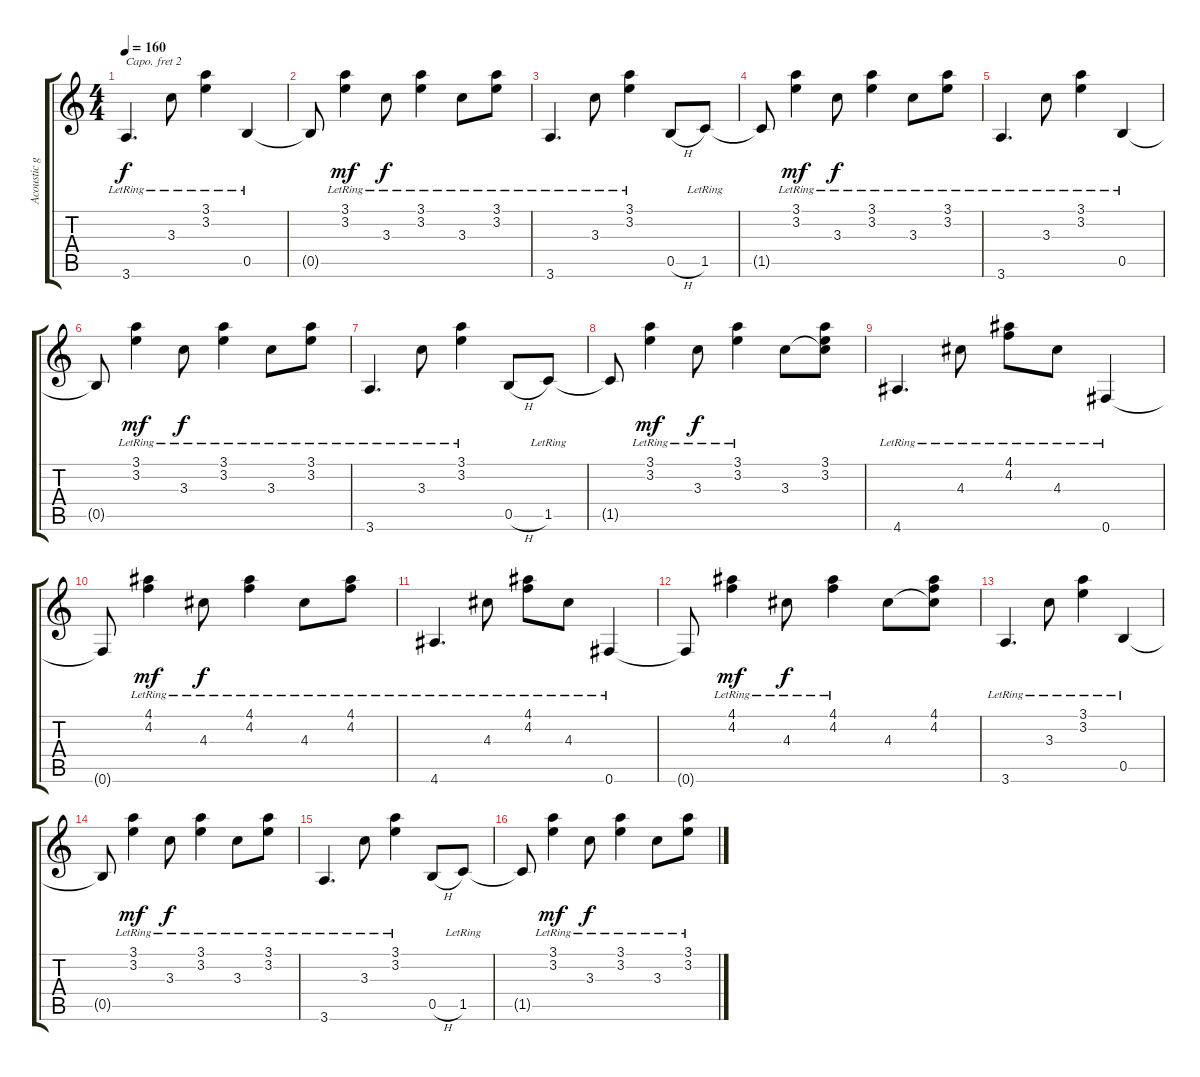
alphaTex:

\track ("Acoustic guitar" "Acoustic g") {instrument acousticguitarsteel}
\staff {score tabs}
\capo 2
\tuning (E4 B3 G3 D3 A2 E2) {hide}
\ts (4 4)
\tempo 160
\clef g2
\ks c
3.6{lr}.4{d dy f} 3.3{lr}.8 (3.1{lr} 3.2{lr}).4 0.5{lr}.4 |
0.5{t}.8 (3.1{lr} 3.2{lr}).4{dy mf} 3.3{lr}.8{dy f} (3.1{lr} 3.2{lr}).4 3.3{lr}.8 (3.1{lr} 3.2{lr}).8 |
3.6{lr}.4{d} 3.3{lr}.8 (3.1{lr} 3.2{lr}).4 0.5{h}.8 1.5{lr}.8 |
1.5{t}.8 (3.1{lr} 3.2{lr}).4{dy mf} 3.3{lr}.8{dy f} (3.1{lr} 3.2{lr}).4 3.3{lr}.8 (3.1{lr} 3.2{lr}).8 |
3.6{lr}.4{d} 3.3{lr}.8 (3.1{lr} 3.2{lr}).4 0.5{lr}.4 |
0.5{t}.8 (3.1{lr} 3.2{lr}).4{dy mf} 3.3{lr}.8{dy f} (3.1{lr} 3.2{lr}).4 3.3{lr}.8 (3.1{lr} 3.2{lr}).8 |
3.6{lr}.4{d} 3.3{lr}.8 (3.1{lr} 3.2{lr}).4 0.5{h}.8 1.5{lr}.8 |
1.5{t}.8 (3.1{lr} 3.2{lr}).4{dy mf} 3.3{lr}.8{dy f} (3.1{lr} 3.2{lr}).4 3.3.8 (3.1 3.2 3.3{t}).8 |
4.6{lr}.4{d} 4.3{lr}.8 (4.1{lr} 4.2{lr}).8 4.3{lr}.8 0.6{lr}.4 |
0.6{t}.8 (4.1{lr} 4.2{lr}).4{dy mf} 4.3{lr}.8{dy f} (4.1{lr} 4.2{lr}).4 4.3{lr}.8 (4.1{lr} 4.2{lr}).8 |
4.6{lr}.4{d} 4.3{lr}.8 (4.1{lr} 4.2{lr}).8 4.3{lr}.8 0.6{lr}.4 |
0.6{t}.8 (4.1{lr} 4.2{lr}).4{dy mf} 4.3{lr}.8{dy f} (4.1{lr} 4.2{lr}).4 4.3.8 (4.1 4.2 4.3{t}).8 |
3.6{lr}.4{d} 3.3{lr}.8 (3.1{lr} 3.2{lr}).4 0.5{lr}.4 |
0.5{t}.8 (3.1{lr} 3.2{lr}).4{dy mf} 3.3{lr}.8{dy f} (3.1{lr} 3.2{lr}).4 3.3{lr}.8 (3.1{lr} 3.2{lr}).8 |
3.6{lr}.4{d} 3.3{lr}.8 (3.1{lr} 3.2{lr}).4 0.5{h}.8 1.5{lr}.8 |
1.5{t}.8 (3.1{lr} 3.2{lr}).4{dy mf} 3.3{lr}.8{dy f} (3.1{lr} 3.2{lr}).4 3.3{lr}.8 (3.1{lr} 3.2{lr}).8
